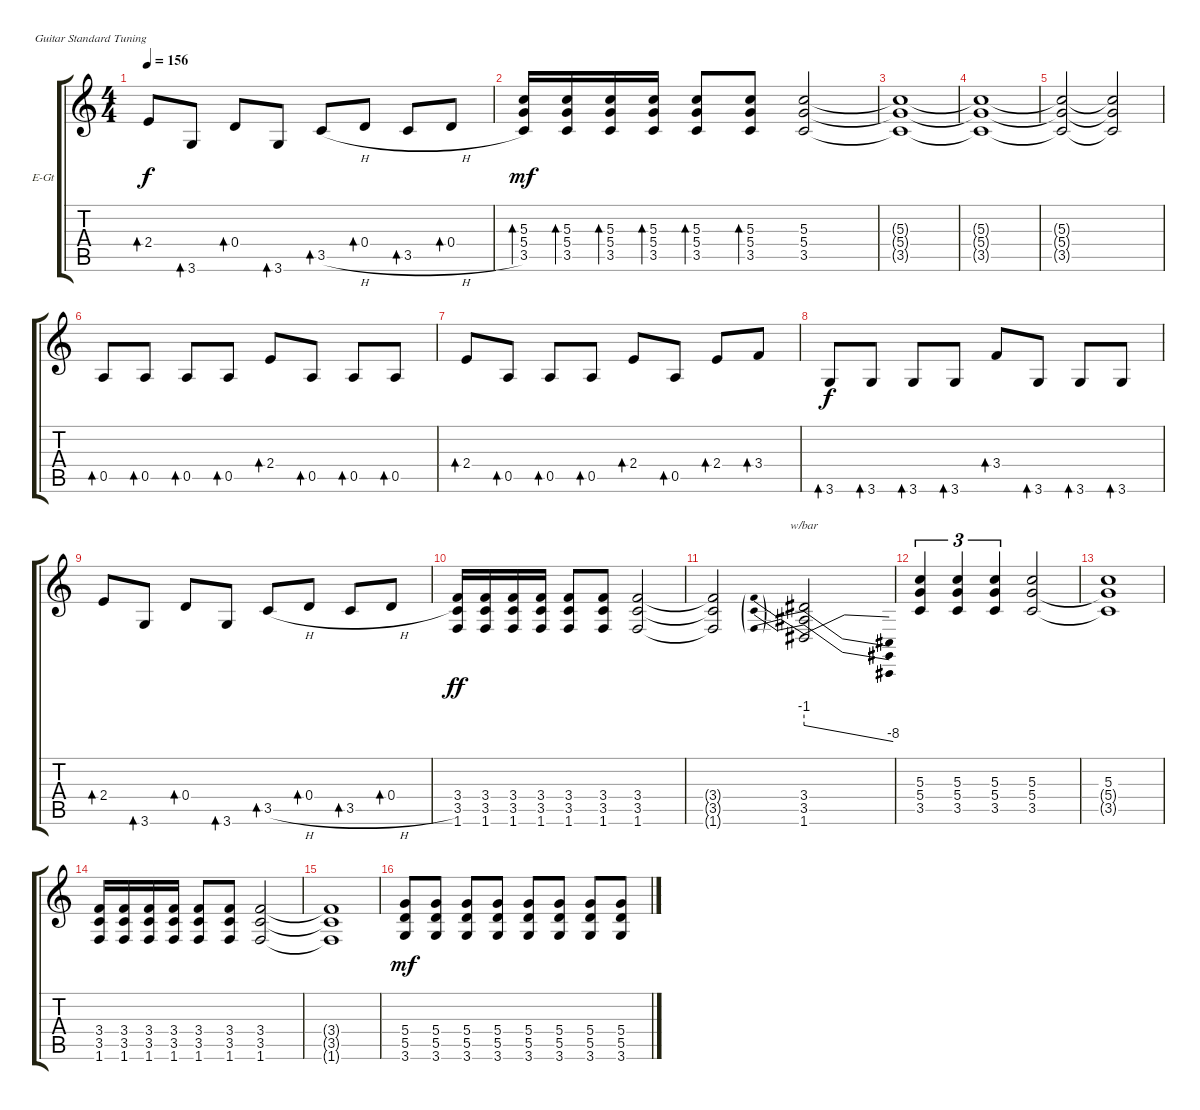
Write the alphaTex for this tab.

\defaultSystemsLayout 4
\bracketExtendMode groupsimilarinstruments
\firstSystemTrackNameOrientation horizontal
\otherSystemsTrackNameOrientation horizontal
\track ("Electric Guitar" "E-Gt") {instrument distortionguitar}
\staff {score tabs}
\tuning (E4 B3 G3 D3 A2 E2)
\ts (4 4)
\tempo 156
\clef g2
\scale
0.333333
\ks c
2.4.8{bd 30 dy f} 3.6.8{bd 30} 0.4.8{bd 30} 3.6.8{bd 30} 3.5{h}.8{bd 30} 0.4.8{bd 30} 3.5{h}.8{bd 30} 0.4.8{bd 30} |
\scale
0.333333 (3.5 5.4 5.3).16{bd 30 dy mf} (3.5 5.4 5.3).16{bd 30} (3.5 5.4 5.3).16{bd 30} (3.5 5.4 5.3).16{bd 30} (3.5 5.4 5.3).8{bd 30} (3.5 5.4 5.3).8{bd 30} (3.5 5.4 5.3).2 |
\scale
0.333333 (3.5{t} 5.4{t} 5.3{t}).1 |
\scale
0.333333 (3.5{t} 5.4{t} 5.3{t}).1 |
\scale
0.333333 (3.5{t} 5.4{t} 5.3{t}).2 (3.5{t} 5.4{t} 5.3{t}).2 |
\scale
0.333333 0.5.8{bd 30} 0.5.8{bd 30} 0.5.8{bd 30} 0.5.8{bd 30} 2.4.8{bd 30} 0.5.8{bd 30} 0.5.8{bd 30} 0.5.8{bd 30} |
\scale
0.333333 2.4.8{bd 30} 0.5.8{bd 30} 0.5.8{bd 30} 0.5.8{bd 30} 2.4.8{bd 30} 0.5.8{bd 30} 2.4.8{bd 30} 3.4.8{bd 30} |
\scale
0.333333 3.6.8{bd 30 dy f} 3.6.8{bd 30} 3.6.8{bd 30} 3.6.8{bd 30} 3.4.8{bd 30} 3.6.8{bd 30} 3.6.8{bd 30} 3.6.8{bd 30} |
\scale
0.333333 2.4.8{bd 30} 3.6.8{bd 30} 0.4.8{bd 30} 3.6.8{bd 30} 3.5{h}.8{bd 30} 0.4.8{bd 30} 3.5{h}.8{bd 30} 0.4.8{bd 30} |
\scale
0.333333 (1.6 3.5 3.4).16{dy ff} (1.6 3.5 3.4).16 (1.6 3.5 3.4).16 (1.6 3.5 3.4).16 (1.6 3.5 3.4).8 (1.6 3.5 3.4).8 (1.6 3.5 3.4).2 |
\scale
0.333333 (1.6{t} 3.5{t} 3.4{t}).2 (1.6 3.5 3.4).2{tbe (predivedive default 0 -4 59.4 -32)} |
\scale
0.333333 (3.5 5.4 5.3).4{tu (3 2)} (3.5 5.4 5.3).4{tu (3 2)} (3.5 5.4 5.3).4{tu (3 2)} (3.5 5.4 5.3).2 |
\scale
0.333333 (3.5{t} 5.4{t} 5.3).1 |
\scale
0.333333 (1.6 3.5 3.4).16 (1.6 3.5 3.4).16 (1.6 3.5 3.4).16 (1.6 3.5 3.4).16 (1.6 3.5 3.4).8 (1.6 3.5 3.4).8 (1.6 3.5 3.4).2 |
\scale
0.333333 (1.6{t} 3.5{t} 3.4{t}).1 |
\scale
0.333333 (3.6 5.5 5.4).8{dy mf} (3.6 5.5 5.4).8 (3.6 5.5 5.4).8 (3.6 5.5 5.4).8 (3.6 5.5 5.4).8 (3.6 5.5 5.4).8 (3.6 5.5 5.4).8 (3.6 5.5 5.4).8
